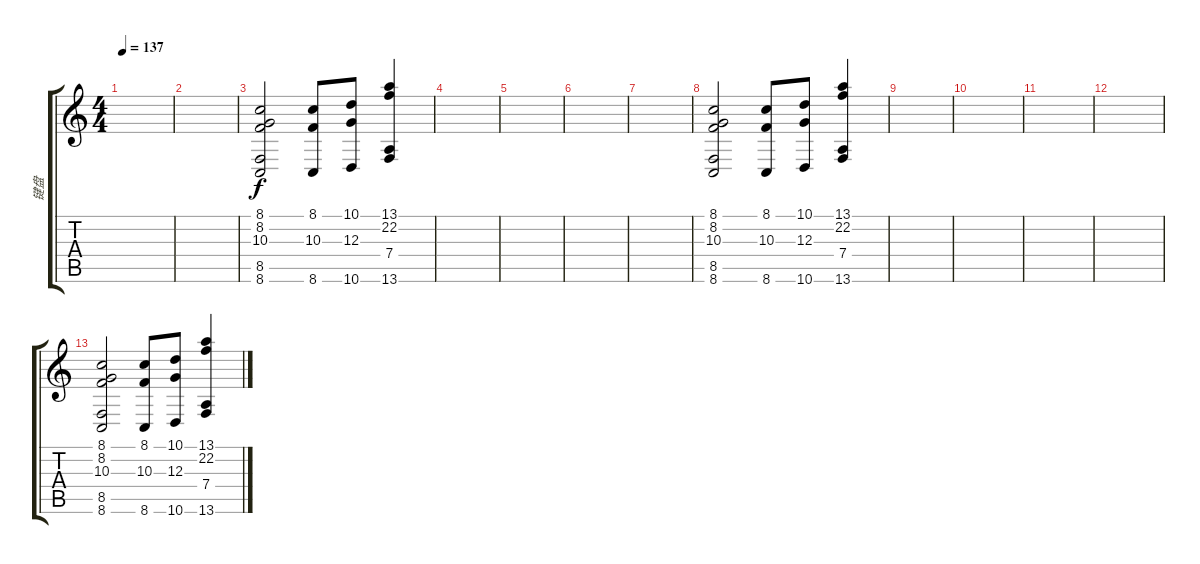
\track ("键盘" "键盘") {instrument vibraphone}
\staff {score tabs}
\tuning (E4 B3 G3 D3 A2 E2) {hide}
\ts (4 4)
\tempo 137
\clef g2
\ks c
|
|
(8.1 8.2 10.3 8.5 8.6).2 (8.1 10.3 8.6).8 (10.1 12.3 10.6).8 (13.1 22.2 7.4 13.6).4 |
|
|
|
|
(8.1 8.2 10.3 8.5 8.6).2 (8.1 10.3 8.6).8 (10.1 12.3 10.6).8 (13.1 22.2 7.4 13.6).4 |
|
|
|
|
(8.1 8.2 10.3 8.5 8.6).2 (8.1 10.3 8.6).8 (10.1 12.3 10.6).8 (13.1 22.2 7.4 13.6).4
